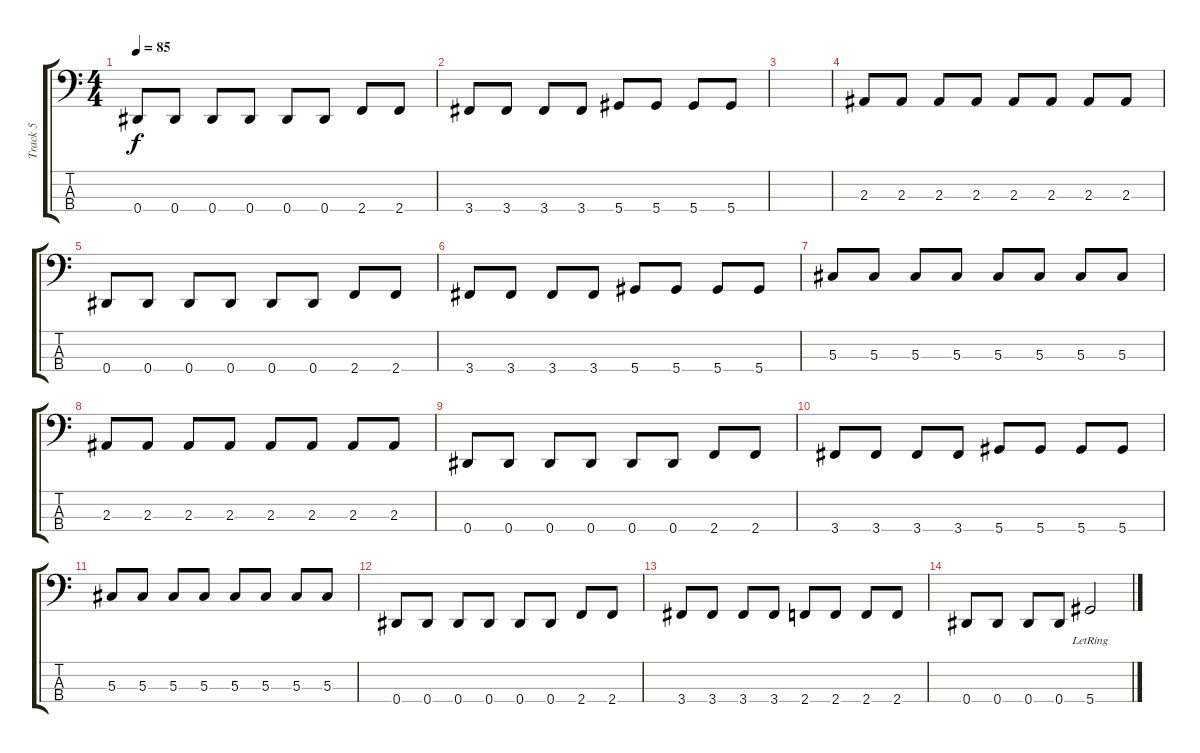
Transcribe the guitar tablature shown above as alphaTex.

\track ("Track 5" "Track 5") {instrument electricbassfinger}
\staff {score tabs}
\tuning (Gb2 Db2 Ab1 Eb1) {hide}
\ts (4 4)
\tempo 85
\clef f4
\ks c
0.4.8{dy f} 0.4.8 0.4.8 0.4.8 0.4.8 0.4.8 2.4.8 2.4.8 |
3.4.8 3.4.8 3.4.8 3.4.8 5.4.8 5.4.8 5.4.8 5.4.8 |
|
2.3.8 2.3.8 2.3.8 2.3.8 2.3.8 2.3.8 2.3.8 2.3.8 |
0.4.8 0.4.8 0.4.8 0.4.8 0.4.8 0.4.8 2.4.8 2.4.8 |
3.4.8 3.4.8 3.4.8 3.4.8 5.4.8 5.4.8 5.4.8 5.4.8 |
5.3.8 5.3.8 5.3.8 5.3.8 5.3.8 5.3.8 5.3.8 5.3.8 |
2.3.8 2.3.8 2.3.8 2.3.8 2.3.8 2.3.8 2.3.8 2.3.8 |
0.4.8 0.4.8 0.4.8 0.4.8 0.4.8 0.4.8 2.4.8 2.4.8 |
3.4.8 3.4.8 3.4.8 3.4.8 5.4.8 5.4.8 5.4.8 5.4.8 |
5.3.8 5.3.8 5.3.8 5.3.8 5.3.8 5.3.8 5.3.8 5.3.8 |
0.4.8 0.4.8 0.4.8 0.4.8 0.4.8 0.4.8 2.4.8 2.4.8 |
3.4.8 3.4.8 3.4.8 3.4.8 2.4.8 2.4.8 2.4.8 2.4.8 |
0.4.8 0.4.8 0.4.8 0.4.8 5.4{lr}.2
